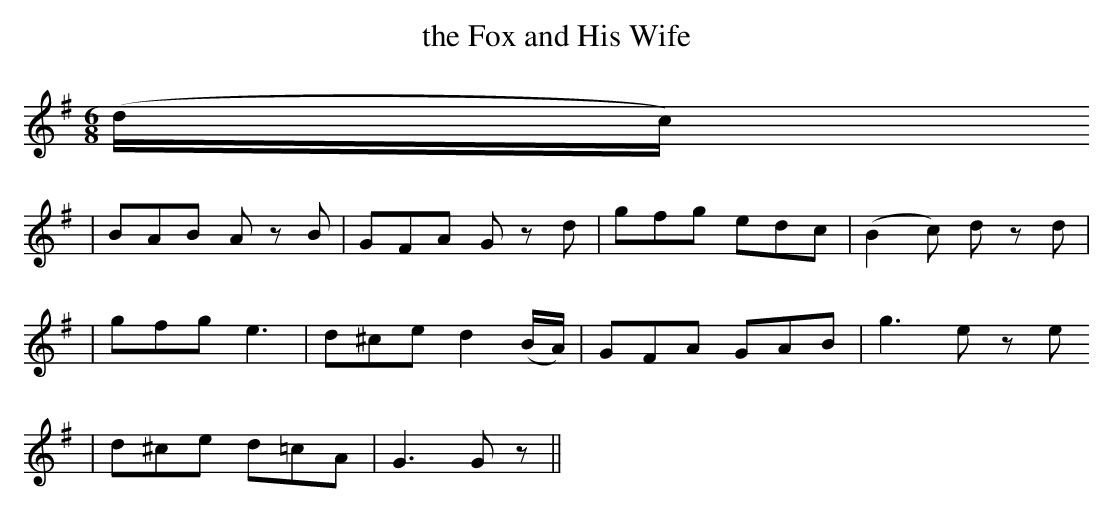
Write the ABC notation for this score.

X:1
T: the Fox and His Wife
M: 6/8
L: 1/8
K: G
(d/c/)
| BAB Az B | GFA Gz d | gfg edc | (B2c) dz d |
| gfg e3 | d^ce d2(B/A/) | GFA GAB | g3 ez e
| d^ce d=cA | G3 Gz ||
